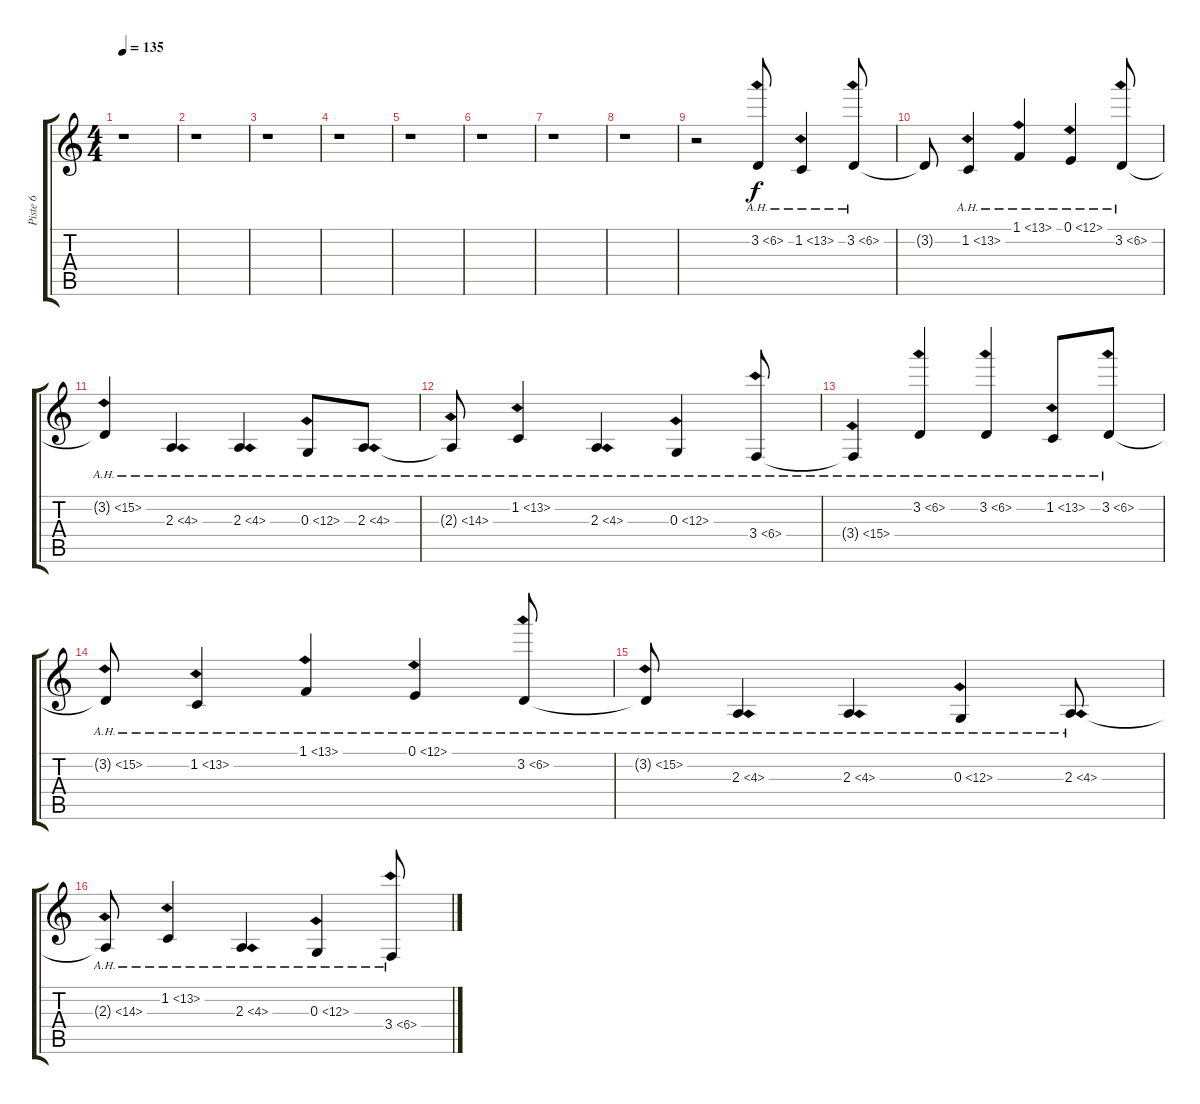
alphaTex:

\track ("Piste 6" "Piste 6") {instrument violin}
\staff {score tabs}
\tuning (E4 B3 G3 D3 A2 E2) {hide}
\ts (4 4)
\tempo 135
\clef g2
\ks c
r.1{dy f instrument violin} |
r.1 |
r.1 |
r.1 |
r.1 |
r.1 |
r.1 |
r.1 |
r.2{volume 16} 3.2{ah 3}.8{volume 16} 1.2{ah 12}.4 3.2{ah 3}.8 |
3.2{t}.8 1.2{ah 12}.4 1.1{ah 12}.4 0.1{ah 12}.4 3.2{ah 3}.8 |
3.2{ah 12 t}.4 2.3{ah 2}.4 2.3{ah 2}.4 0.3{ah 12}.8 2.3{ah 2}.8 |
2.3{ah 12 t}.8 1.2{ah 12}.4 2.3{ah 2}.4 0.3{ah 12}.4 3.4{ah 3}.8 |
3.4{ah 12 t}.4{volume 16} 3.2{ah 3}.4 3.2{ah 3}.4 1.2{ah 12}.8 3.2{ah 3}.8 |
3.2{ah 12 t}.8 1.2{ah 12}.4 1.1{ah 12}.4 0.1{ah 12}.4 3.2{ah 3}.8 |
3.2{ah 12 t}.8 2.3{ah 2}.4 2.3{ah 2}.4 0.3{ah 12}.4 2.3{ah 2}.8 |
2.3{ah 12 t}.8 1.2{ah 12}.4 2.3{ah 2}.4 0.3{ah 12}.4 3.4{ah 3}.8
